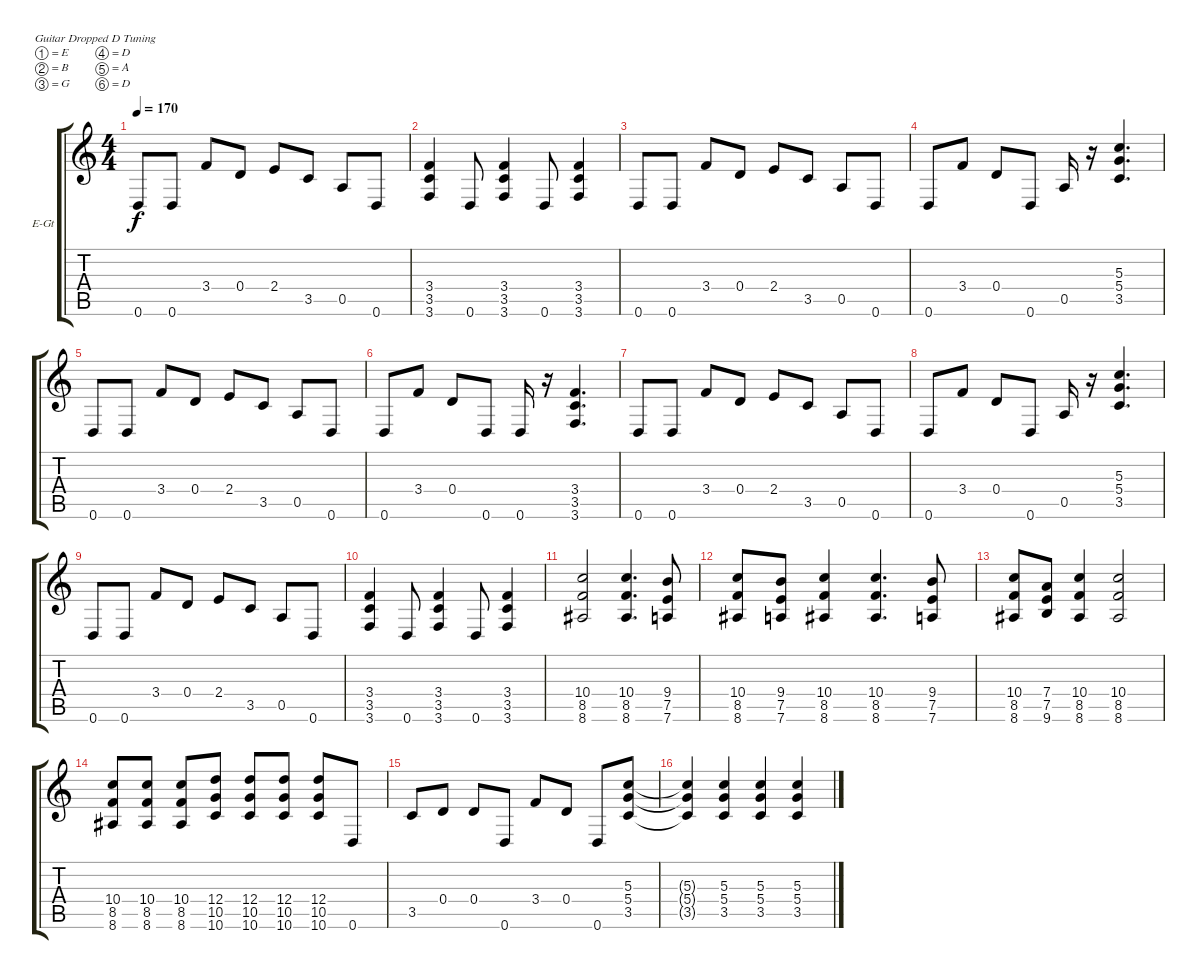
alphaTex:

\bracketExtendMode groupsimilarinstruments
\firstSystemTrackNameOrientation horizontal
\otherSystemsTrackNameOrientation horizontal
\track ("Electric Guitar" "E-Gt") {instrument distortionguitar}
\staff {score tabs}
\tuning (E4 B3 G3 D3 A2 D2)
\ts (4 4)
\tempo 170
\clef g2
\scale
0.333333
\ks c
0.6.8{dy f} 0.6.8 3.4.8 0.4.8 2.4.8 3.5.8 0.5.8 0.6.8 |
\scale
0.333333 (3.4 3.5 3.6).4 0.6.8 (3.4 3.5 3.6).4 0.6.8 (3.4 3.5 3.6).4 |
\scale
0.333333 0.6.8 0.6.8 3.4.8 0.4.8 2.4.8 3.5.8 0.5.8 0.6.8 |
\scale
0.333333 0.6.8 3.4.8 0.4.8 0.6.8 0.5.16 r.16 (5.3 5.4 3.5).4{d} |
\scale
0.333333 0.6.8 0.6.8 3.4.8 0.4.8 2.4.8 3.5.8 0.5.8 0.6.8 |
\scale
0.333333 0.6.8 3.4.8 0.4.8 0.6.8 0.6.16 r.16 (3.4 3.5 3.6).4{d} |
\scale
0.333333 0.6.8 0.6.8 3.4.8 0.4.8 2.4.8 3.5.8 0.5.8 0.6.8 |
\scale
0.333333 0.6.8 3.4.8 0.4.8 0.6.8 0.5.16 r.16 (5.3 5.4 3.5).4{d} |
\scale
0.333333 0.6.8 0.6.8 3.4.8 0.4.8 2.4.8 3.5.8 0.5.8 0.6.8 |
\scale
0.333333 (3.4 3.5 3.6).4 0.6.8 (3.4 3.5 3.6).4 0.6.8 (3.4 3.5 3.6).4 |
\scale
0.333333 (10.4 8.5 8.6).2 (10.4 8.5 8.6).4{d} (9.4 7.5 7.6).8 |
\scale
0.333333 (10.4 8.5 8.6).8 (9.4 7.5 7.6).8 (10.4 8.5 8.6).4 (10.4 8.5 8.6).4{d} (9.4 7.5 7.6).8 |
\scale
0.333333 (10.4 8.5 8.6).8 (7.4 7.5 9.6).8 (10.4 8.5 8.6).4 (10.4 8.5 8.6).2 |
\scale
0.333333 (10.4 8.5 8.6).8 (10.4 8.5 8.6).8 (10.4 8.5 8.6).8 (12.4 10.5 10.6).8 (12.4 10.5 10.6).8 (12.4 10.5 10.6).8 (12.4 10.5 10.6).8 0.6.8 |
\scale
0.333333 3.5.8 0.4.8 0.4.8 0.6.8 3.4.8 0.4.8 0.6.8 (5.3 5.4 3.5).8 |
\scale
0.333333 (5.3{t} 5.4{t} 3.5{t}).4 (5.3 5.4 3.5).4 (5.3 5.4 3.5).4 (5.3 5.4 3.5).4
